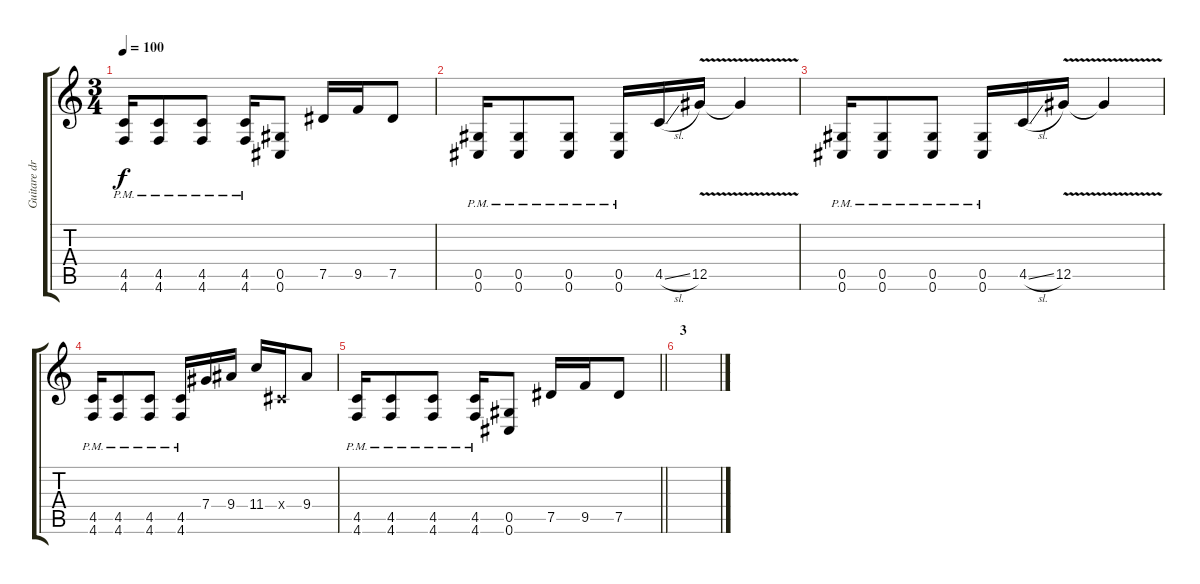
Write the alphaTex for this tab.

\track ("Guitare droite" "Guitare dr") {instrument distortionguitar}
\staff {score tabs}
\tuning (Eb4 Bb3 Gb3 Db3 Ab2 Db2) {hide}
\ts (3 4)
\tempo 100
\clef g2
\ks c
(4.5{pm} 4.6{pm}).16{dy f} (4.5{pm} 4.6{pm}).8 (4.5{pm} 4.6{pm}).8 (4.5{pm} 4.6{pm}).16 (0.5 0.6).8 7.5.16 9.5.16 7.5.8 |
(0.5{pm} 0.6{pm}).16 (0.5{pm} 0.6{pm}).8 (0.5{pm} 0.6{pm}).8 (0.5{pm} 0.6{pm}).16 4.5{sl}.16 12.5{v}.16 12.5{t}.4 |
(0.5{pm} 0.6{pm}).16 (0.5{pm} 0.6{pm}).8 (0.5{pm} 0.6{pm}).8 (0.5{pm} 0.6{pm}).16 4.5{sl}.16 12.5{v}.16 12.5{t}.4 |
(4.5{pm} 4.6{pm}).16 (4.5{pm} 4.6{pm}).8 (4.5{pm} 4.6{pm}).8 (4.5{pm} 4.6{pm}).16 7.4.16 9.4.16 11.4.16 0.4{x}.16 9.4.8 |
\barLineRight lightlight
(4.5{pm} 4.6{pm}).16 (4.5{pm} 4.6{pm}).8 (4.5{pm} 4.6{pm}).8 (4.5{pm} 4.6{pm}).16 (0.5 0.6).8 7.5.16 9.5.16 7.5.8 |
\section ("" "3")
